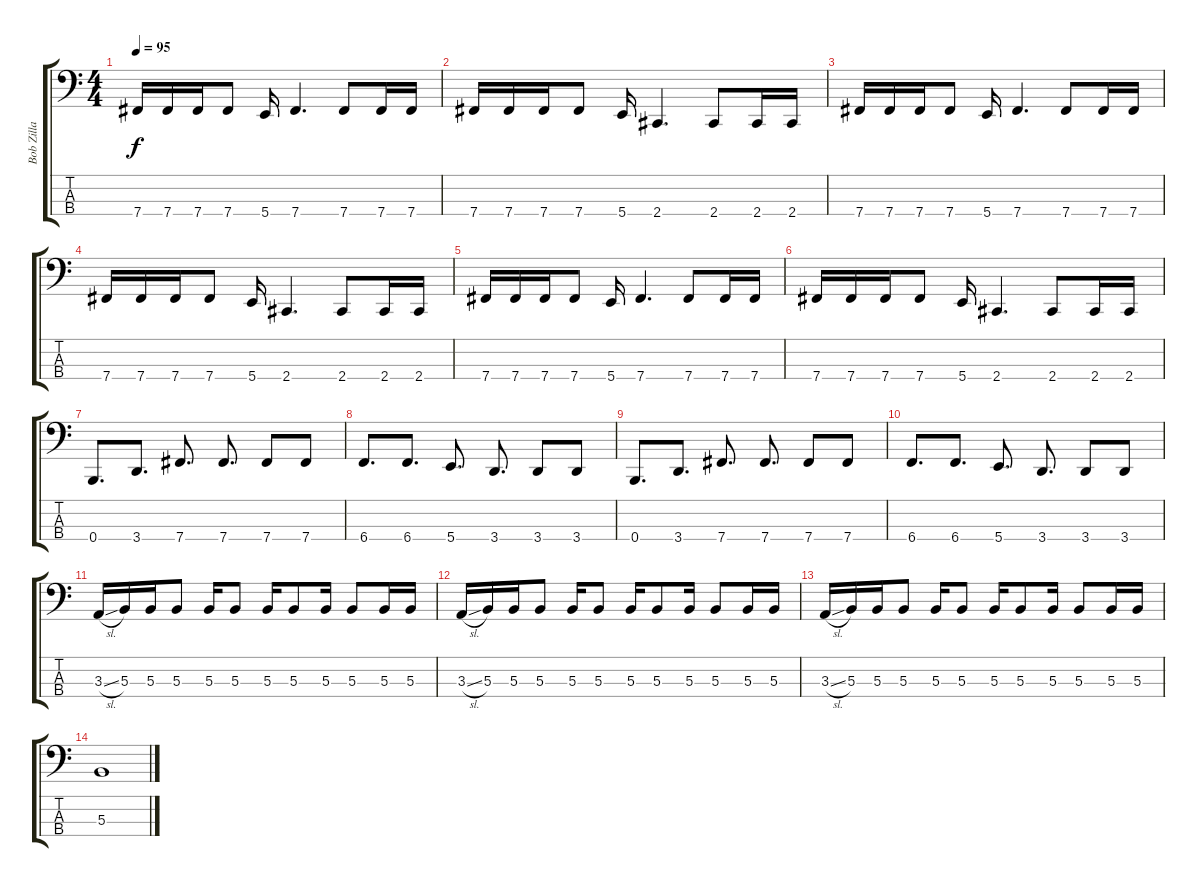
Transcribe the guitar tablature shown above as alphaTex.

\track ("Bob Zilla" "Bob Zilla") {instrument electricbassfinger}
\staff {score tabs}
\tuning (E2 B1 Gb1 B0) {hide}
\ts (4 4)
\tempo 95
\clef f4
\ks c
7.4.16{dy f} 7.4.16 7.4.16 7.4.8 5.4.16 7.4.4{d} 7.4.8 7.4.16 7.4.16 |
7.4.16 7.4.16 7.4.16 7.4.8 5.4.16 2.4.4{d} 2.4.8 2.4.16 2.4.16 |
7.4.16 7.4.16 7.4.16 7.4.8 5.4.16 7.4.4{d} 7.4.8 7.4.16 7.4.16 |
7.4.16 7.4.16 7.4.16 7.4.8 5.4.16 2.4.4{d} 2.4.8 2.4.16 2.4.16 |
7.4.16 7.4.16 7.4.16 7.4.8 5.4.16 7.4.4{d} 7.4.8 7.4.16 7.4.16 |
7.4.16 7.4.16 7.4.16 7.4.8 5.4.16 2.4.4{d} 2.4.8 2.4.16 2.4.16 |
0.4.8{d} 3.4.8{d} 7.4.8{d} 7.4.8{d} 7.4.8 7.4.8 |
6.4.8{d} 6.4.8{d} 5.4.8{d} 3.4.8{d} 3.4.8 3.4.8 |
0.4.8{d} 3.4.8{d} 7.4.8{d} 7.4.8{d} 7.4.8 7.4.8 |
6.4.8{d} 6.4.8{d} 5.4.8{d} 3.4.8{d} 3.4.8 3.4.8 |
3.3{sl}.16 5.3.16 5.3.16 5.3.8 5.3.16 5.3.8 5.3.16 5.3.8 5.3.16 5.3.8 5.3.16 5.3.16 |
3.3{sl}.16 5.3.16 5.3.16 5.3.8 5.3.16 5.3.8 5.3.16 5.3.8 5.3.16 5.3.8 5.3.16 5.3.16 |
3.3{sl}.16 5.3.16 5.3.16 5.3.8 5.3.16 5.3.8 5.3.16 5.3.8 5.3.16 5.3.8 5.3.16 5.3.16 |
5.3.1
